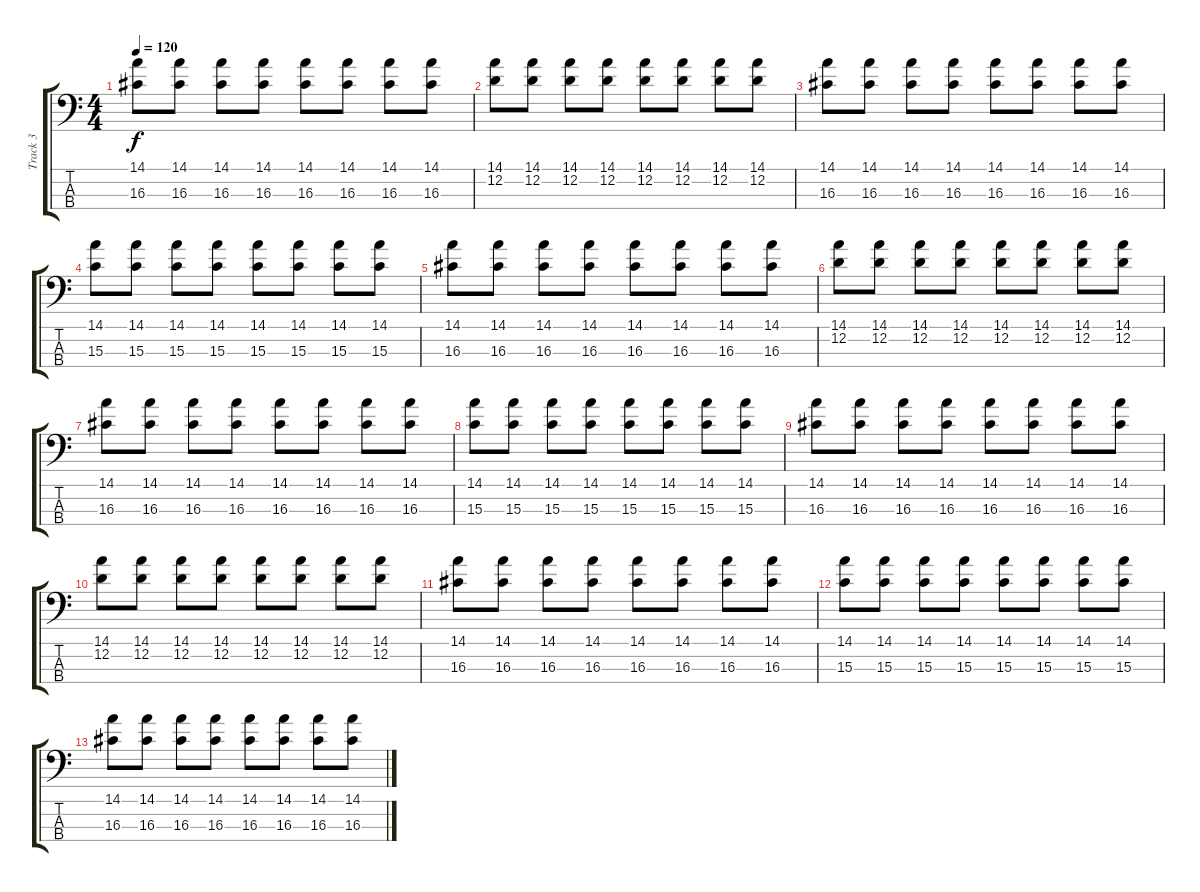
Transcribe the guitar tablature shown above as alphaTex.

\track ("Track 3" "Track 3") {instrument electricbassfinger}
\staff {score tabs}
\tuning (G2 D2 A1 E1) {hide}
\ts (4 4)
\tempo 120
\clef f4
\ks c
(14.1 16.3).8{dy f} (14.1 16.3).8 (14.1 16.3).8 (14.1 16.3).8 (14.1 16.3).8 (14.1 16.3).8 (14.1 16.3).8 (14.1 16.3).8 |
(14.1 12.2).8 (14.1 12.2).8 (14.1 12.2).8 (14.1 12.2).8 (14.1 12.2).8 (14.1 12.2).8 (14.1 12.2).8 (14.1 12.2).8 |
(14.1 16.3).8 (14.1 16.3).8 (14.1 16.3).8 (14.1 16.3).8 (14.1 16.3).8 (14.1 16.3).8 (14.1 16.3).8 (14.1 16.3).8 |
(14.1 15.3).8 (14.1 15.3).8 (14.1 15.3).8 (14.1 15.3).8 (14.1 15.3).8 (14.1 15.3).8 (14.1 15.3).8 (14.1 15.3).8 |
(14.1 16.3).8 (14.1 16.3).8 (14.1 16.3).8 (14.1 16.3).8 (14.1 16.3).8 (14.1 16.3).8 (14.1 16.3).8 (14.1 16.3).8 |
(14.1 12.2).8 (14.1 12.2).8 (14.1 12.2).8 (14.1 12.2).8 (14.1 12.2).8 (14.1 12.2).8 (14.1 12.2).8 (14.1 12.2).8 |
(14.1 16.3).8 (14.1 16.3).8 (14.1 16.3).8 (14.1 16.3).8 (14.1 16.3).8 (14.1 16.3).8 (14.1 16.3).8 (14.1 16.3).8 |
(14.1 15.3).8 (14.1 15.3).8 (14.1 15.3).8 (14.1 15.3).8 (14.1 15.3).8 (14.1 15.3).8 (14.1 15.3).8 (14.1 15.3).8 |
(14.1 16.3).8 (14.1 16.3).8 (14.1 16.3).8 (14.1 16.3).8 (14.1 16.3).8 (14.1 16.3).8 (14.1 16.3).8 (14.1 16.3).8 |
(14.1 12.2).8 (14.1 12.2).8 (14.1 12.2).8 (14.1 12.2).8 (14.1 12.2).8 (14.1 12.2).8 (14.1 12.2).8 (14.1 12.2).8 |
(14.1 16.3).8 (14.1 16.3).8 (14.1 16.3).8 (14.1 16.3).8 (14.1 16.3).8 (14.1 16.3).8 (14.1 16.3).8 (14.1 16.3).8 |
(14.1 15.3).8 (14.1 15.3).8 (14.1 15.3).8 (14.1 15.3).8 (14.1 15.3).8 (14.1 15.3).8 (14.1 15.3).8 (14.1 15.3).8 |
(14.1 16.3).8 (14.1 16.3).8 (14.1 16.3).8 (14.1 16.3).8 (14.1 16.3).8 (14.1 16.3).8 (14.1 16.3).8 (14.1 16.3).8
